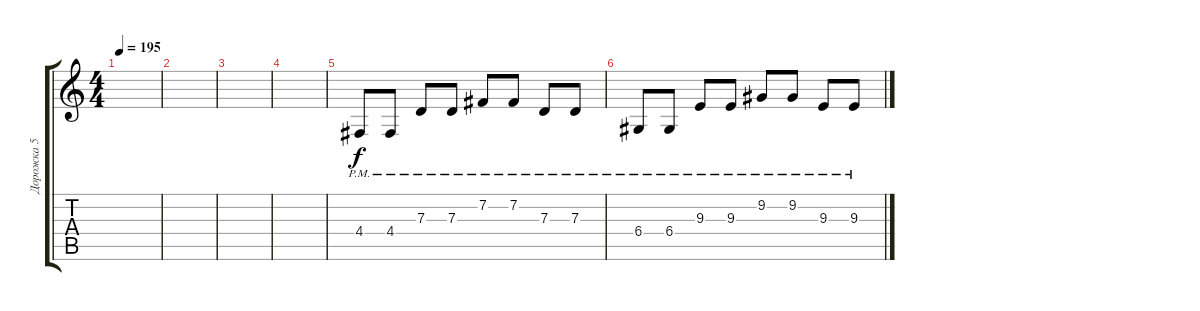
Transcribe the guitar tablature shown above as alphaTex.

\track ("Дорожка 5" "Дорожка 5") {instrument harmonica}
\staff {score tabs}
\tuning (E4 B3 G3 D3 A2 E2) {hide}
\ts (4 4)
\tempo 195
\clef g2
\ks c
|
|
|
|
4.4{pm}.8{volume 8 instrument distortionguitar} 4.4{pm}.8 7.3{pm}.8 7.3{pm}.8 7.2{pm}.8 7.2{pm}.8 7.3{pm}.8 7.3{pm}.8 |
6.4{pm}.8 6.4{pm}.8 9.3{pm}.8 9.3{pm}.8 9.2{pm}.8 9.2{pm}.8 9.3{pm}.8 9.3{pm}.8
